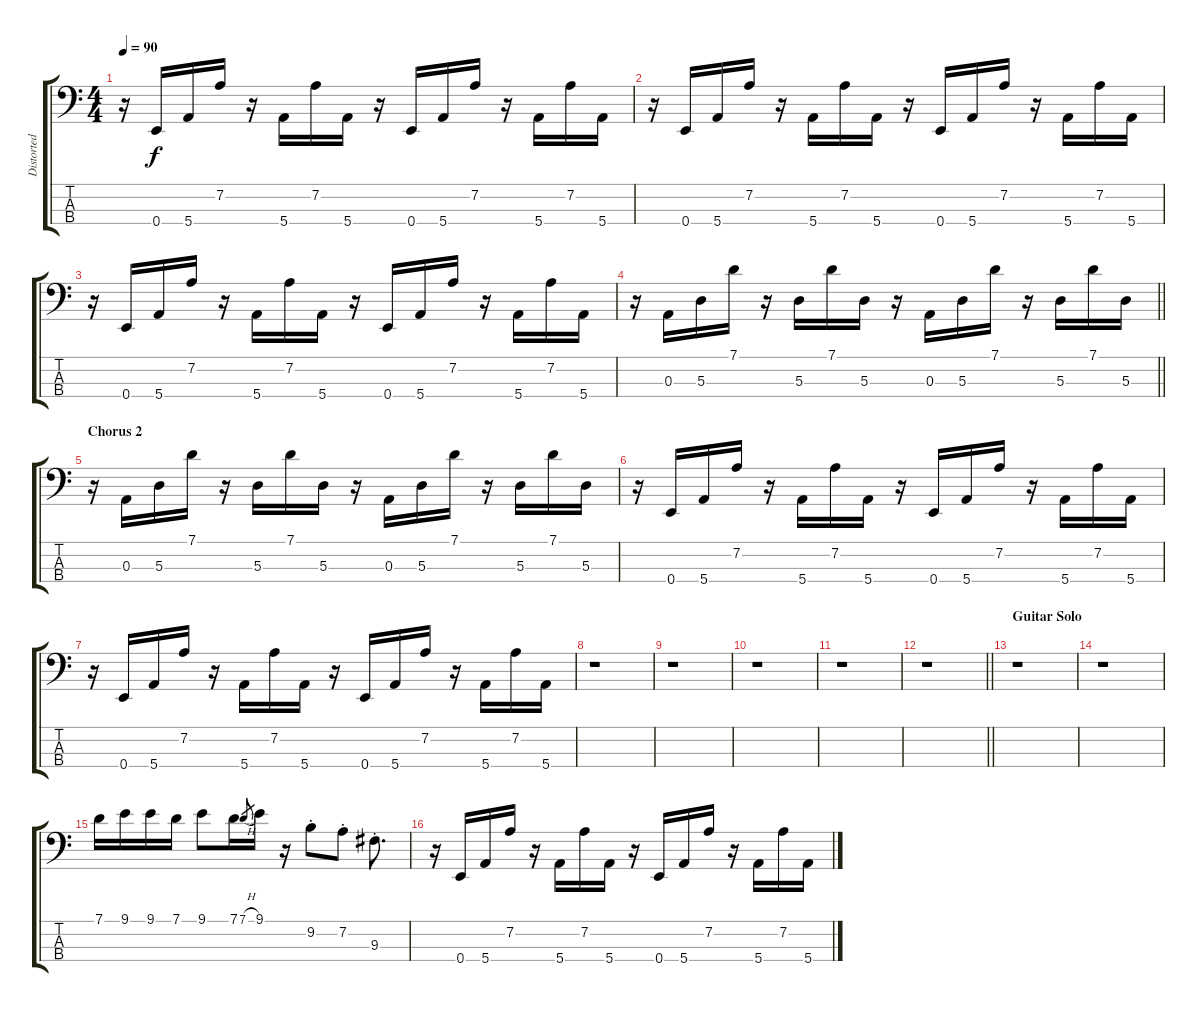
\track ("Distorted Bass" "Distorted ") {instrument electricbassfinger}
\staff {score tabs}
\tuning (G2 D2 A1 E1) {hide}
\ts (4 4)
\tempo 90
\clef f4
\ks c
r.16{dy f} 0.4.16 5.4.16 7.2.16 r.16 5.4.16 7.2.16 5.4.16 r.16 0.4.16 5.4.16 7.2.16 r.16 5.4.16 7.2.16 5.4.16 |
r.16 0.4.16 5.4.16 7.2.16 r.16 5.4.16 7.2.16 5.4.16 r.16 0.4.16 5.4.16 7.2.16 r.16 5.4.16 7.2.16 5.4.16 |
r.16 0.4.16 5.4.16 7.2.16 r.16 5.4.16 7.2.16 5.4.16 r.16 0.4.16 5.4.16 7.2.16 r.16 5.4.16 7.2.16 5.4.16 |
\barLineRight lightlight
r.16 0.3.16 5.3.16 7.1.16 r.16 5.3.16 7.1.16 5.3.16 r.16 0.3.16 5.3.16 7.1.16 r.16 5.3.16 7.1.16 5.3.16 |
\section ("" "Chorus 2")
r.16 0.3.16 5.3.16 7.1.16 r.16 5.3.16 7.1.16 5.3.16 r.16 0.3.16 5.3.16 7.1.16 r.16 5.3.16 7.1.16 5.3.16 |
r.16 0.4.16 5.4.16 7.2.16 r.16 5.4.16 7.2.16 5.4.16 r.16 0.4.16 5.4.16 7.2.16 r.16 5.4.16 7.2.16 5.4.16 |
r.16 0.4.16 5.4.16 7.2.16 r.16 5.4.16 7.2.16 5.4.16 r.16 0.4.16 5.4.16 7.2.16 r.16 5.4.16 7.2.16 5.4.16 |
r.1 |
r.1 |
r.1 |
r.1 |
\barLineRight lightlight
r.1 |
\section ("" "Guitar Solo")
r.1 |
r.1 |
7.1.16 9.1.16 9.1.16 7.1.16 9.1.8 7.1.16 7.1{h}.8{gr} 9.1.16 r.16 9.2{st}.8 7.2{st}.8 9.3{st}.8{d} |
r.16 0.4.16 5.4.16 7.2.16 r.16 5.4.16 7.2.16 5.4.16 r.16 0.4.16 5.4.16 7.2.16 r.16 5.4.16 7.2.16 5.4.16
